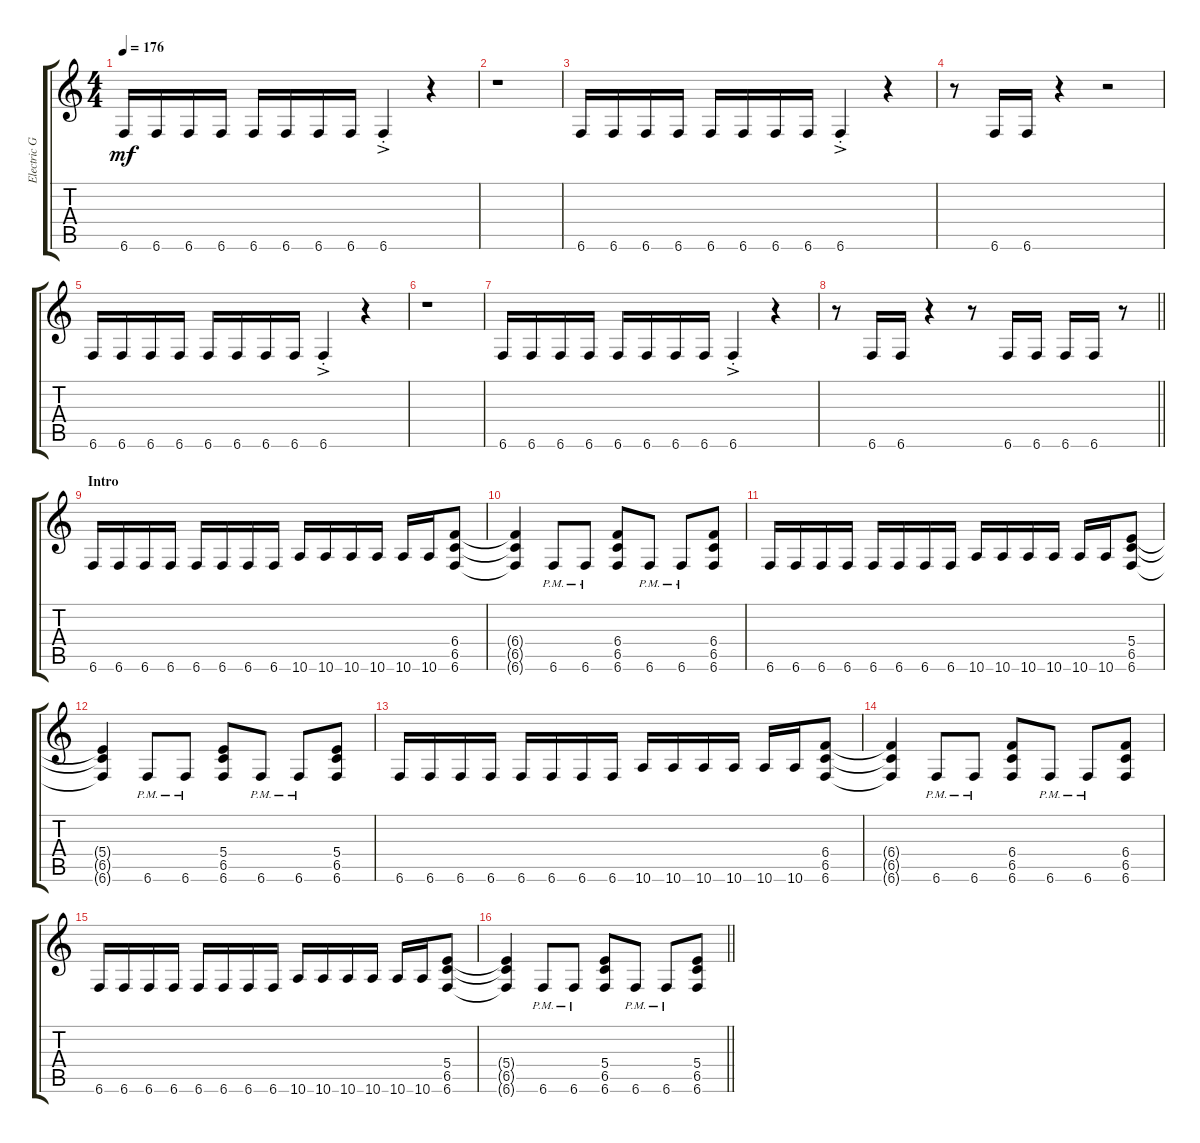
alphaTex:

\track ("Electric Guitar" "Electric G") {instrument distortionguitar}
\staff {score tabs}
\tuning (Eb4 B3 Gb3 B2 Gb2 B1) {hide}
\ts (4 4)
\tempo 176
\clef g2
\ks c
6.6.16{dy mf} 6.6.16 6.6.16 6.6.16 6.6.16 6.6.16 6.6.16 6.6.16 6.6{ac st}.4 r.4 |
r.1 |
6.6.16 6.6.16 6.6.16 6.6.16 6.6.16 6.6.16 6.6.16 6.6.16 6.6{ac st}.4 r.4 |
r.8 6.6.16 6.6.16 r.4 r.2 |
6.6.16 6.6.16 6.6.16 6.6.16 6.6.16 6.6.16 6.6.16 6.6.16 6.6{ac st}.4 r.4 |
r.1 |
6.6.16 6.6.16 6.6.16 6.6.16 6.6.16 6.6.16 6.6.16 6.6.16 6.6{ac st}.4 r.4 |
\barLineRight lightlight
r.8 6.6.16 6.6.16 r.4 r.8 6.6.16 6.6.16 6.6.16 6.6.16 r.8 |
\section ("" "Intro")
6.6.16 6.6.16 6.6.16 6.6.16 6.6.16 6.6.16 6.6.16 6.6.16 10.6.16 10.6.16 10.6.16 10.6.16 10.6.16 10.6.16 (6.4 6.5 6.6).8 |
(6.4{t} 6.5{t} 6.6{t}).4 6.6{pm}.8 6.6{pm}.8 (6.4 6.5 6.6).8 6.6{pm}.8 6.6{pm}.8 (6.4 6.5 6.6).8 |
6.6.16 6.6.16 6.6.16 6.6.16 6.6.16 6.6.16 6.6.16 6.6.16 10.6.16 10.6.16 10.6.16 10.6.16 10.6.16 10.6.16 (5.4 6.5 6.6).8 |
(5.4{t} 6.5{t} 6.6{t}).4 6.6{pm}.8 6.6{pm}.8 (5.4 6.5 6.6).8 6.6{pm}.8 6.6{pm}.8 (5.4 6.5 6.6).8 |
6.6.16 6.6.16 6.6.16 6.6.16 6.6.16 6.6.16 6.6.16 6.6.16 10.6.16 10.6.16 10.6.16 10.6.16 10.6.16 10.6.16 (6.4 6.5 6.6).8 |
(6.4{t} 6.5{t} 6.6{t}).4 6.6{pm}.8 6.6{pm}.8 (6.4 6.5 6.6).8 6.6{pm}.8 6.6{pm}.8 (6.4 6.5 6.6).8 |
6.6.16 6.6.16 6.6.16 6.6.16 6.6.16 6.6.16 6.6.16 6.6.16 10.6.16 10.6.16 10.6.16 10.6.16 10.6.16 10.6.16 (5.4 6.5 6.6).8 |
\barLineRight lightlight
(5.4{t} 6.5{t} 6.6{t}).4 6.6{pm}.8 6.6{pm}.8 (5.4 6.5 6.6).8 6.6{pm}.8 6.6{pm}.8 (5.4 6.5 6.6).8
